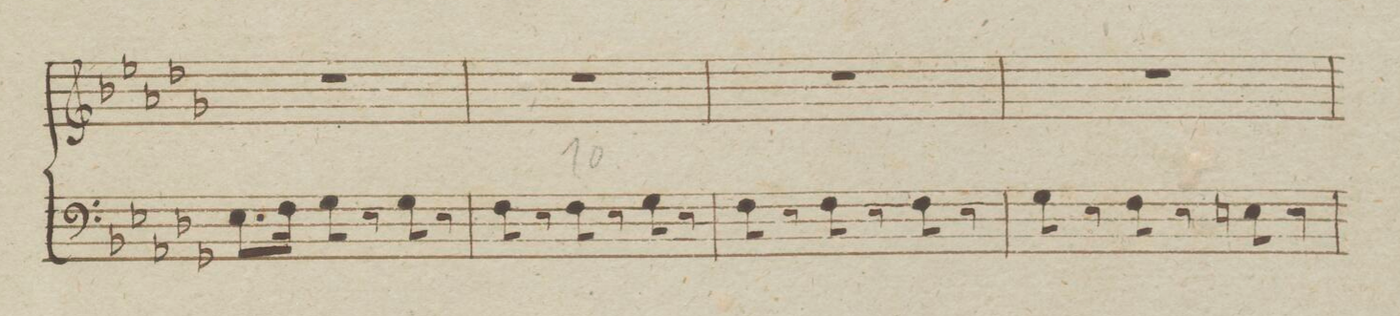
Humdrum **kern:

**kern
*I"Organo.
*clefF4
*k[b-e-a-d-g-]
*M3/4
8.E-\L
16F\Jk
8G-\
8r
8G-\
8r
=10
8F\
8r
8F\
8r
8G-\
8r
=11
8F\
8r
8F\
8r
8F\
8r
=12
8G-\
8r
8F\
8r
8En\
8r
=13
*-
